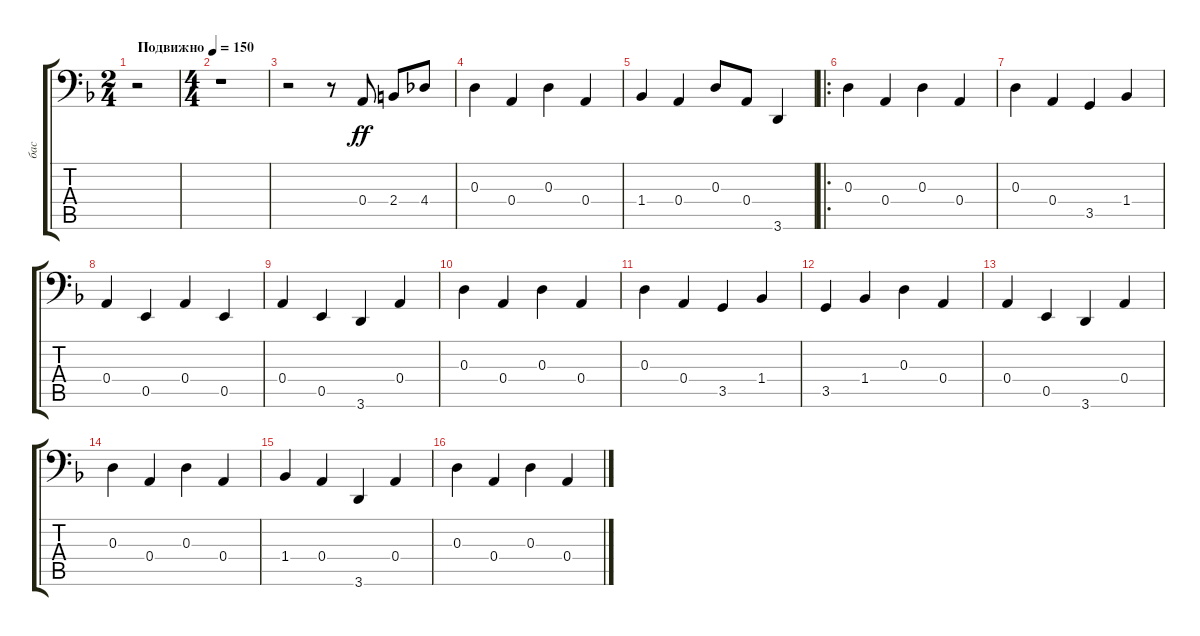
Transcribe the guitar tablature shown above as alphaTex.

\track ("бас" "бас") {instrument electricbasspick}
\staff {score tabs}
\tuning (C3 G2 D2 A1 E1 B0) {hide}
\ts (2 4)
\tempo (150 "Подвижно")
\clef f4
\ks dminor
r.2{dy ff instrument electricbasspick} |
\ts (4 4)
r.1 |
r.2 r.8 0.4.8 2.4.8 4.4.8 |
0.3.4 0.4.4 0.3.4 0.4.4 |
1.4.4 0.4.4 0.3.8 0.4.8 3.6.4 |
\ro
0.3.4 0.4.4 0.3.4 0.4.4 |
0.3.4 0.4.4 3.5.4 1.4.4 |
0.4.4 0.5.4 0.4.4 0.5.4 |
0.4.4 0.5.4 3.6.4 0.4.4 |
0.3.4 0.4.4 0.3.4 0.4.4 |
0.3.4 0.4.4 3.5.4 1.4.4 |
3.5.4 1.4.4 0.3.4 0.4.4 |
0.4.4 0.5.4 3.6.4 0.4.4 |
0.3.4 0.4.4 0.3.4 0.4.4 |
1.4.4 0.4.4 3.6.4 0.4.4 |
0.3.4 0.4.4 0.3.4 0.4.4
